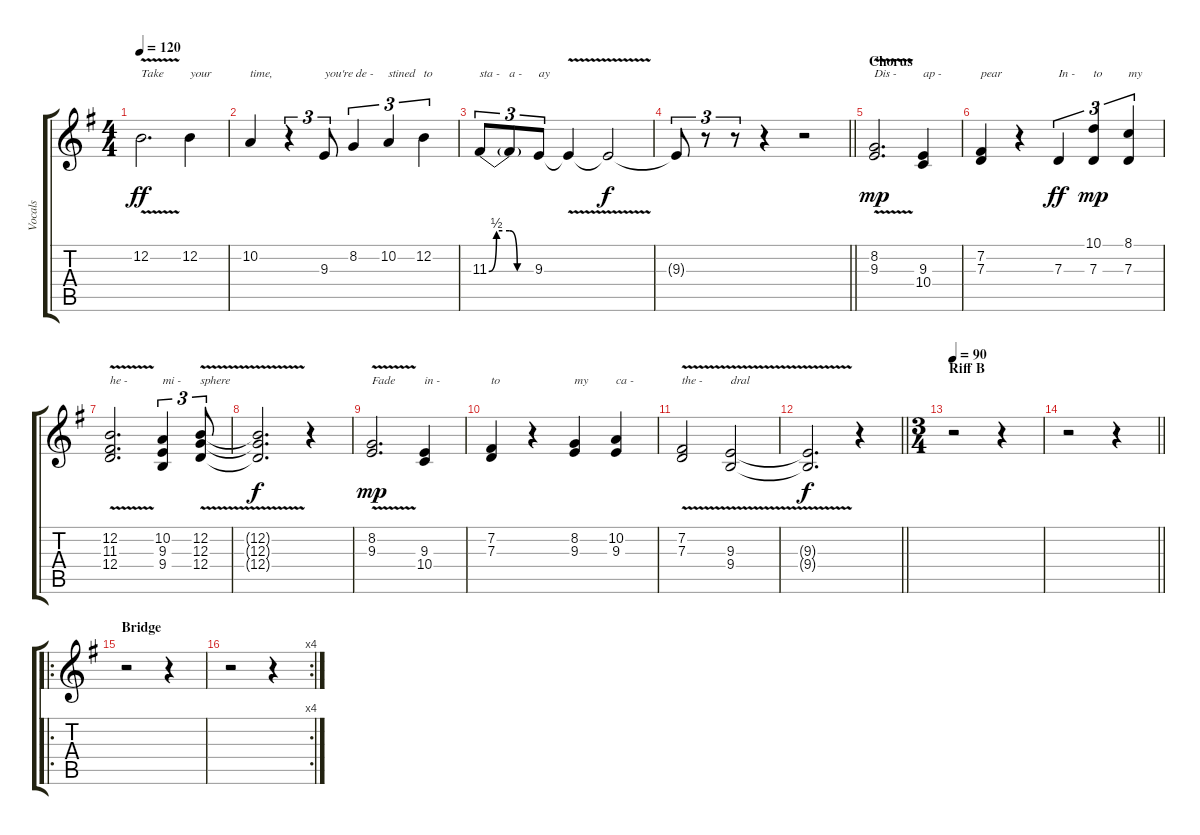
\track ("Vocals" "Vocals") {instrument lead6voice}
\staff {score tabs}
\tuning (E4 B3 G3 D3 A2 E2) {hide}
\ts (4 4)
\tempo 120
\clef g2
\ks eminor
12.2{v}.2{d txt "Take" dy ff} 12.2.4{txt "your"} |
10.2.4{txt "time,"} r.4{tu (3 2)} 9.3.8{tu (3 2) txt "you're de -"} 8.2.4{tu (3 2)} 10.2.4{tu (3 2) txt "stined"} 12.2.4{tu (3 2) txt "to"} |
11.3{be (custom 0 0 10 2 27 2 37 0 60 0)}.8{tu (3 2) txt "sta -"} 11.3{t}.8{tu (3 2) txt "a -"} 9.3.8{tu (3 2) txt "ay"} 9.3{v t}.4 9.3{t}.2{dy f} |
\barLineRight lightlight
9.3{t}.8{tu (3 2)} r.8{tu (3 2)} r.8{tu (3 2)} r.4 r.2 |
\section ("" "Chorus")
(8.2{v} 9.3).2{d txt "Dis -" dy mp} (9.3 10.4).4{txt "ap -"} |
(7.2 7.3).4{txt "pear"} r.4 7.3.4{tu (3 2) txt "In -" dy ff} (10.1 7.3).4{tu (3 2) txt "to" dy mp} (8.1 7.3).4{tu (3 2) txt "my"} |
(12.2{v} 11.3 12.4).2{d txt "he -"} (10.2 9.3 9.4).4{tu (3 2) txt "mi -"} (12.2{v} 12.3 12.4).8{tu (3 2) txt "sphere"} |
(12.2{t} 12.3{t} 12.4{t}).2{d dy f} r.4 |
(8.2{v} 9.3).2{d txt "Fade" dy mp} (9.3 10.4).4{txt "in -"} |
(7.2 7.3).4{txt "to"} r.4 (8.2 9.3).4{txt "my"} (10.2 9.3).4{txt "ca -"} |
(7.2{v} 7.3).2{txt "the -"} (9.3{v} 9.4).2{txt "dral"} |
\barLineRight lightlight
(9.3{t} 9.4{t}).2{d dy f} r.4 |
\ts (3 4)
\section ("" "Riff B")
\tempo 90
r.2 r.4 |
\barLineRight lightlight
r.2 r.4 |
\ro
\section ("" "Bridge")
r.2 r.4 |
\rc 4
r.2 r.4
